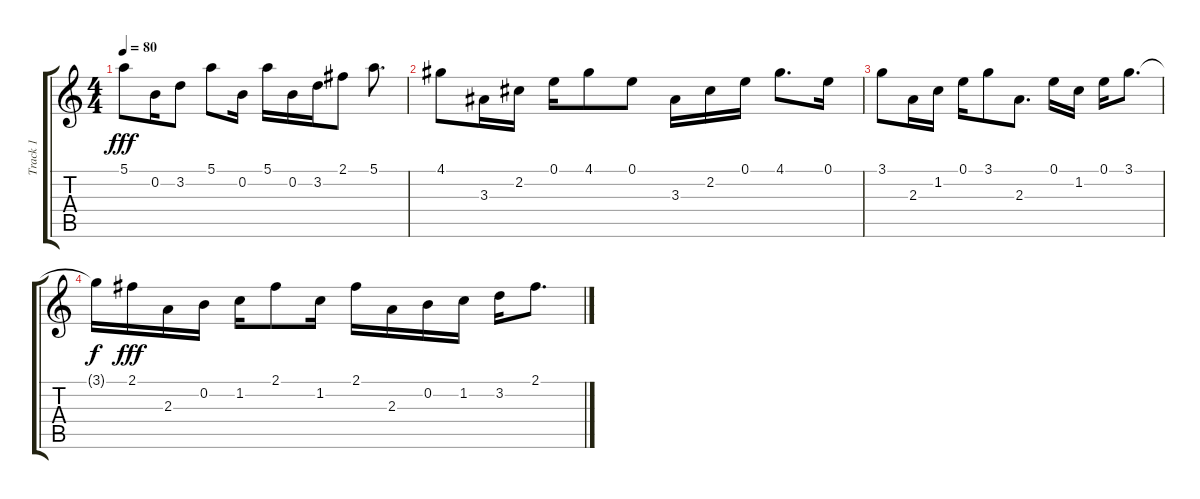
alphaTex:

\track ("Track 1" "Track 1") {instrument acousticguitarnylon}
\staff {score tabs}
\tuning (E4 B3 G3 D3 A2 E2) {hide}
\ts (4 4)
\tempo 80
\clef g2
\ks c
5.1.8{dy fff} 0.2.16 3.2.8 5.1.8 0.2.16 5.1.16 0.2.16 3.2.16 2.1.8 5.1.8{d} |
4.1.8 3.3.16 2.2.16 0.1.16 4.1.8 0.1.8 3.3.16 2.2.16 0.1.16 4.1.8{d} 0.1.16 |
3.1.8 2.3.16 1.2.16 0.1.16 3.1.8 2.3.8{d} 0.1.16 1.2.16 0.1.16 3.1.8{d} |
3.1{t}.16{dy f} 2.1.16{dy fff} 2.3.16 0.2.16 1.2.16 2.1.8 1.2.16 2.1.16 2.3.16 0.2.16 1.2.16 3.2.16 2.1.8{d}
